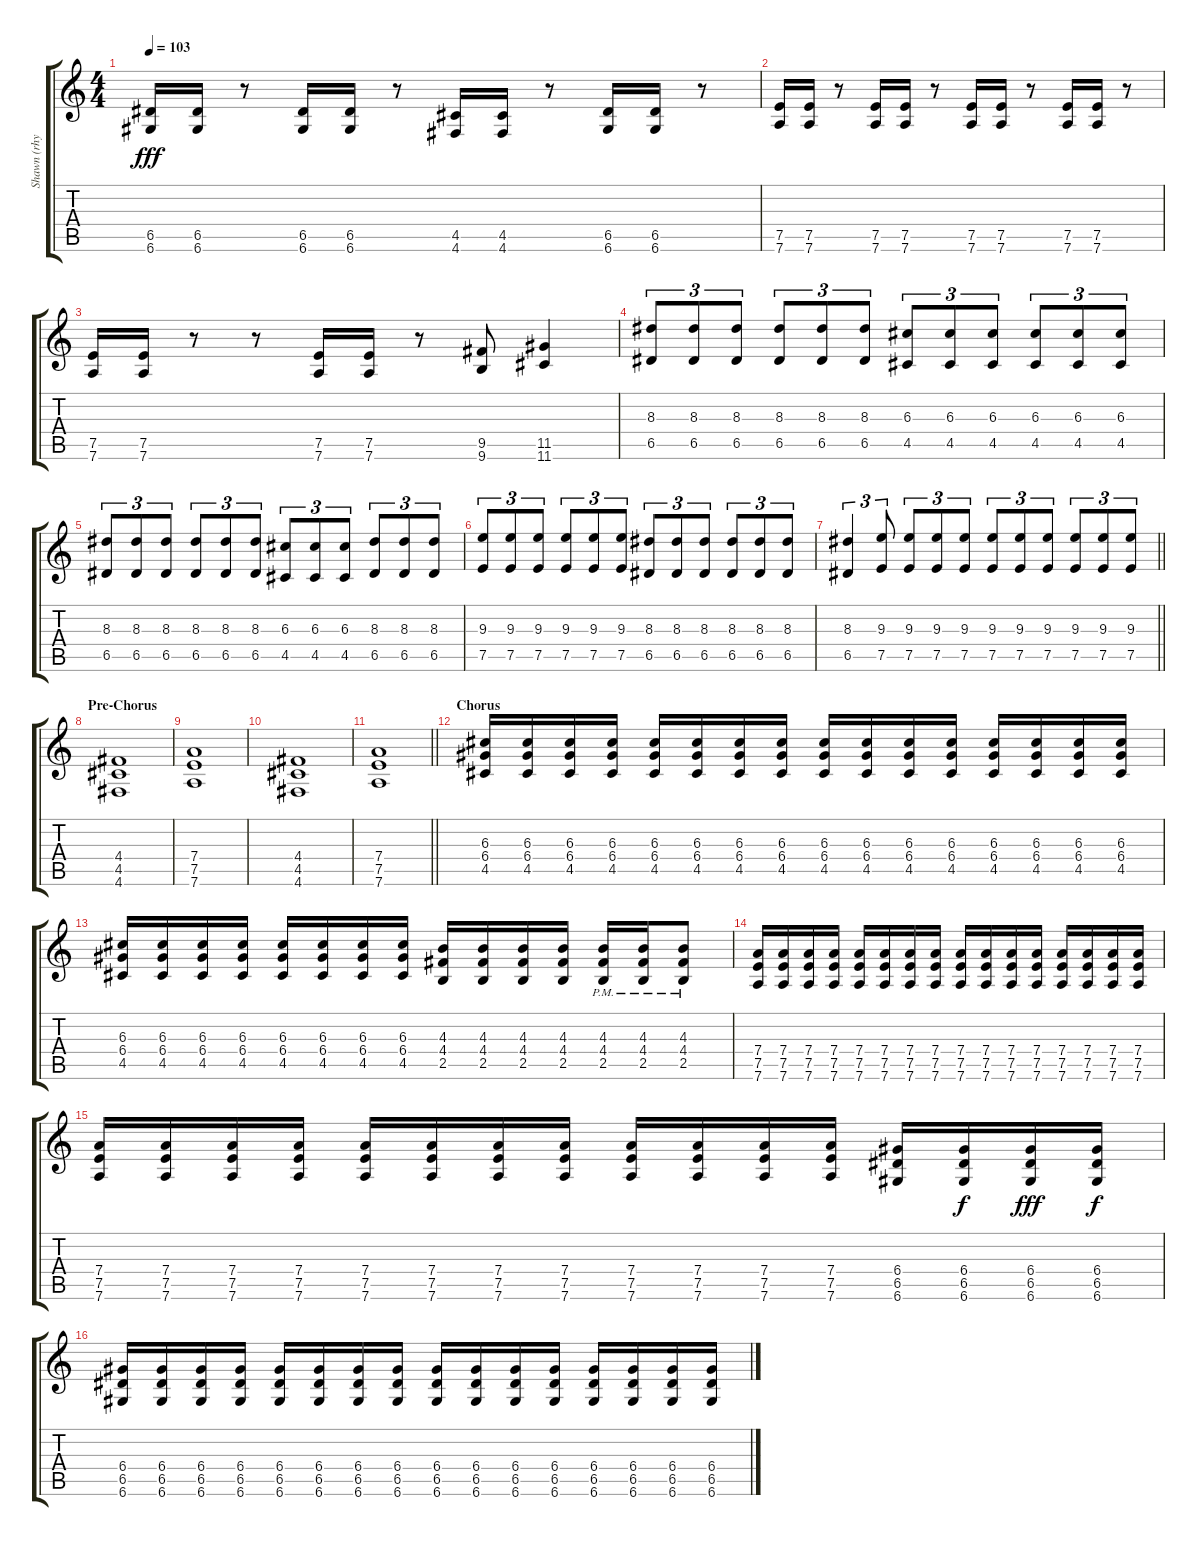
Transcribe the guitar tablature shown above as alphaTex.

\track ("Shawn (rhythm)" "Shawn (rhy") {instrument overdrivenguitar}
\staff {score tabs}
\tuning (E4 B3 G3 D3 A2 D2) {hide}
\ts (4 4)
\tempo 103
\clef g2
\ks c
(6.5 6.6).16{dy fff} (6.5 6.6).16 r.8 (6.5 6.6).16 (6.5 6.6).16 r.8 (4.5 4.6).16 (4.5 4.6).16 r.8 (6.5 6.6).16 (6.5 6.6).16 r.8 |
(7.5 7.6).16 (7.5 7.6).16 r.8 (7.5 7.6).16 (7.5 7.6).16 r.8 (7.5 7.6).16 (7.5 7.6).16 r.8 (7.5 7.6).16 (7.5 7.6).16 r.8 |
(7.5 7.6).16 (7.5 7.6).16 r.8 r.8 (7.5 7.6).16 (7.5 7.6).16 r.8 (9.5 9.6).8 (11.5 11.6).4 |
(8.3 6.5).8{tu (3 2)} (8.3 6.5).8{tu (3 2)} (8.3 6.5).8{tu (3 2)} (8.3 6.5).8{tu (3 2)} (8.3 6.5).8{tu (3 2)} (8.3 6.5).8{tu (3 2)} (6.3 4.5).8{tu (3 2)} (6.3 4.5).8{tu (3 2)} (6.3 4.5).8{tu (3 2)} (6.3 4.5).8{tu (3 2)} (6.3 4.5).8{tu (3 2)} (6.3 4.5).8{tu (3 2)} |
(8.3 6.5).8{tu (3 2)} (8.3 6.5).8{tu (3 2)} (8.3 6.5).8{tu (3 2)} (8.3 6.5).8{tu (3 2)} (8.3 6.5).8{tu (3 2)} (8.3 6.5).8{tu (3 2)} (6.3 4.5).8{tu (3 2)} (6.3 4.5).8{tu (3 2)} (6.3 4.5).8{tu (3 2)} (8.3 6.5).8{tu (3 2)} (8.3 6.5).8{tu (3 2)} (8.3 6.5).8{tu (3 2)} |
(9.3 7.5).8{tu (3 2)} (9.3 7.5).8{tu (3 2)} (9.3 7.5).8{tu (3 2)} (9.3 7.5).8{tu (3 2)} (9.3 7.5).8{tu (3 2)} (9.3 7.5).8{tu (3 2)} (8.3 6.5).8{tu (3 2)} (8.3 6.5).8{tu (3 2)} (8.3 6.5).8{tu (3 2)} (8.3 6.5).8{tu (3 2)} (8.3 6.5).8{tu (3 2)} (8.3 6.5).8{tu (3 2)} |
\barLineRight lightlight
(8.3 6.5).4{tu (3 2)} (9.3 7.5).8{tu (3 2)} (9.3 7.5).8{tu (3 2)} (9.3 7.5).8{tu (3 2)} (9.3 7.5).8{tu (3 2)} (9.3 7.5).8{tu (3 2)} (9.3 7.5).8{tu (3 2)} (9.3 7.5).8{tu (3 2)} (9.3 7.5).8{tu (3 2)} (9.3 7.5).8{tu (3 2)} (9.3 7.5).8{tu (3 2)} |
\section ("" "Pre-Chorus")
(4.4 4.5 4.6).1 |
(7.4 7.5 7.6).1 |
(4.4 4.5 4.6).1 |
\barLineRight lightlight
(7.4 7.5 7.6).1 |
\section ("" "Chorus")
(6.3 6.4 4.5).16 (6.3 6.4 4.5).16 (6.3 6.4 4.5).16 (6.3 6.4 4.5).16 (6.3 6.4 4.5).16 (6.3 6.4 4.5).16 (6.3 6.4 4.5).16 (6.3 6.4 4.5).16 (6.3 6.4 4.5).16 (6.3 6.4 4.5).16 (6.3 6.4 4.5).16 (6.3 6.4 4.5).16 (6.3 6.4 4.5).16 (6.3 6.4 4.5).16 (6.3 6.4 4.5).16 (6.3 6.4 4.5).16 |
(6.3 6.4 4.5).16 (6.3 6.4 4.5).16 (6.3 6.4 4.5).16 (6.3 6.4 4.5).16 (6.3 6.4 4.5).16 (6.3 6.4 4.5).16 (6.3 6.4 4.5).16 (6.3 6.4 4.5).16 (4.3 4.4 2.5).16 (4.3 4.4 2.5).16 (4.3 4.4 2.5).16 (4.3 4.4 2.5).16 (4.3{pm} 4.4{pm} 2.5{pm}).16 (4.3{pm} 4.4{pm} 2.5{pm}).16 (4.3{pm} 4.4{pm} 2.5{pm}).8 |
(7.4 7.5 7.6).16 (7.4 7.5 7.6).16 (7.4 7.5 7.6).16 (7.4 7.5 7.6).16 (7.4 7.5 7.6).16 (7.4 7.5 7.6).16 (7.4 7.5 7.6).16 (7.4 7.5 7.6).16 (7.4 7.5 7.6).16 (7.4 7.5 7.6).16 (7.4 7.5 7.6).16 (7.4 7.5 7.6).16 (7.4 7.5 7.6).16 (7.4 7.5 7.6).16 (7.4 7.5 7.6).16 (7.4 7.5 7.6).16 |
(7.4 7.5 7.6).16 (7.4 7.5 7.6).16 (7.4 7.5 7.6).16 (7.4 7.5 7.6).16 (7.4 7.5 7.6).16 (7.4 7.5 7.6).16 (7.4 7.5 7.6).16 (7.4 7.5 7.6).16 (7.4 7.5 7.6).16 (7.4 7.5 7.6).16 (7.4 7.5 7.6).16 (7.4 7.5 7.6).16 (6.4 6.5 6.6).16 (6.4 6.5 6.6).16{dy f} (6.4 6.5 6.6).16{dy fff} (6.4 6.5 6.6).16{dy f} |
(6.4 6.5 6.6).16 (6.4 6.5 6.6).16 (6.4 6.5 6.6).16 (6.4 6.5 6.6).16 (6.4 6.5 6.6).16 (6.4 6.5 6.6).16 (6.4 6.5 6.6).16 (6.4 6.5 6.6).16 (6.4 6.5 6.6).16 (6.4 6.5 6.6).16 (6.4 6.5 6.6).16 (6.4 6.5 6.6).16 (6.4 6.5 6.6).16 (6.4 6.5 6.6).16 (6.4 6.5 6.6).16 (6.4 6.5 6.6).16
